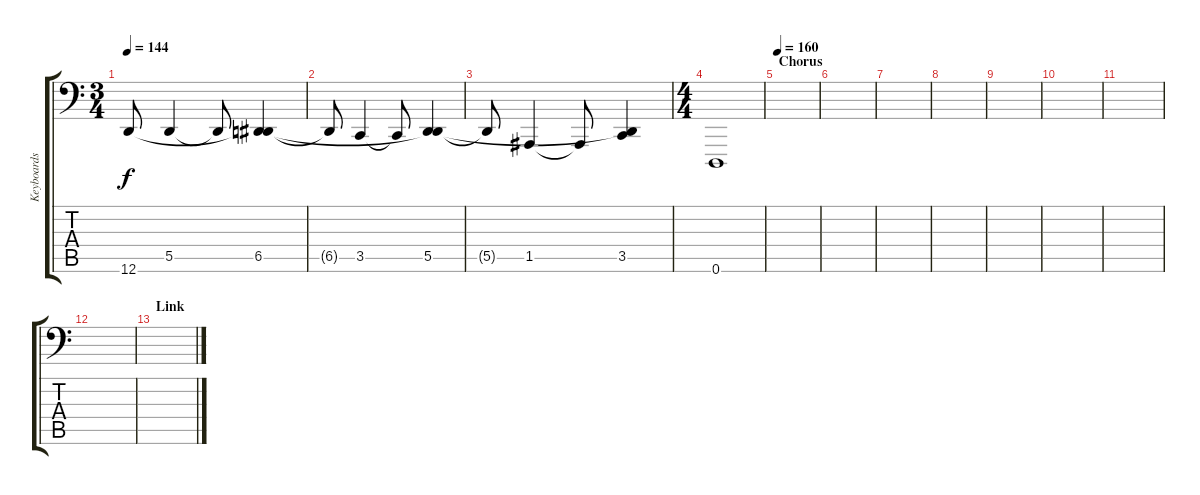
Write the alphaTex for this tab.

\track ("Keyboards" "Keyboards") {instrument pad2warm}
\staff {score tabs}
\tuning (E3 B2 G2 D2 A1 D1) {hide}
\ts (3 4)
\tempo 144
\clef f4
\ks c
12.6.8{dy f volume 11 instrument stringensemble1} 5.5.4 5.5{t}.8 (6.5 12.6{t}).4 |
6.5{t}.8 3.5.4 3.5{t}.8 (5.5 12.6{t}).4 |
5.5{t}.8 1.5.4 1.5{t}.8 (3.5 12.6{t}).4 |
\ts (4 4)
0.6.1 |
\section ("" "Chorus")
\tempo 160
|
|
|
|
|
|
|
|
\section ("" "Link")
